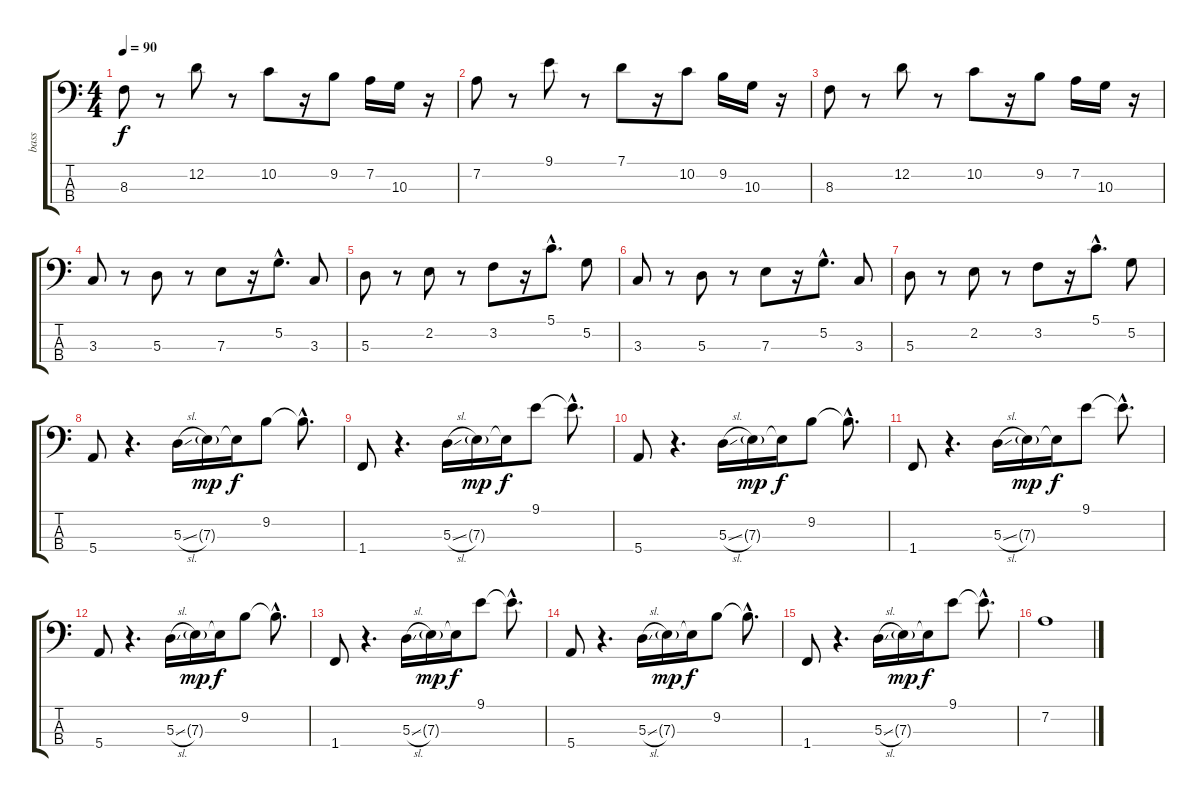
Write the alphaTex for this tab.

\track ("bass" "bass") {instrument acousticbass}
\staff {score tabs}
\tuning (G2 D2 A1 E1) {hide}
\ts (4 4)
\tempo 90
\clef f4
\ks c
8.3.8{dy f} r.8 12.2.8 r.8 10.2.8 r.16 9.2.8 7.2.16 10.3.16 r.16 |
7.2.8 r.8 9.1.8 r.8 7.1.8 r.16 10.2.8 9.2.16 10.3.16 r.16 |
8.3.8 r.8 12.2.8 r.8 10.2.8 r.16 9.2.8 7.2.16 10.3.16 r.16 |
3.3.8 r.8 5.3.8 r.8 7.3.8 r.16 5.2{hac}.8{d} 3.3.8 |
5.3.8 r.8 2.2.8 r.8 3.2.8 r.16 5.1{hac}.8{d} 5.2.8 |
3.3.8 r.8 5.3.8 r.8 7.3.8 r.16 5.2{hac}.8{d} 3.3.8 |
5.3.8 r.8 2.2.8 r.8 3.2.8 r.16 5.1{hac}.8{d} 5.2.8 |
5.4.8 r.4{d} 5.3{sl}.16 7.3{g}.16{dy mp} 7.3{t}.16{dy f} 9.2.8 9.2{hac t}.8{d} |
1.4.8 r.4{d} 5.3{sl}.16 7.3{g}.16{dy mp} 7.3{t}.16{dy f} 9.1.8 9.1{hac t}.8{d} |
5.4.8 r.4{d} 5.3{sl}.16 7.3{g}.16{dy mp} 7.3{t}.16{dy f} 9.2.8 9.2{hac t}.8{d} |
1.4.8 r.4{d} 5.3{sl}.16 7.3{g}.16{dy mp} 7.3{t}.16{dy f} 9.1.8 9.1{hac t}.8{d} |
5.4.8 r.4{d} 5.3{sl}.16 7.3{g}.16{dy mp} 7.3{t}.16{dy f} 9.2.8 9.2{hac t}.8{d} |
1.4.8 r.4{d} 5.3{sl}.16 7.3{g}.16{dy mp} 7.3{t}.16{dy f} 9.1.8 9.1{hac t}.8{d} |
5.4.8 r.4{d} 5.3{sl}.16 7.3{g}.16{dy mp} 7.3{t}.16{dy f} 9.2.8 9.2{hac t}.8{d} |
1.4.8 r.4{d} 5.3{sl}.16 7.3{g}.16{dy mp} 7.3{t}.16{dy f} 9.1.8 9.1{hac t}.8{d} |
7.2.1
